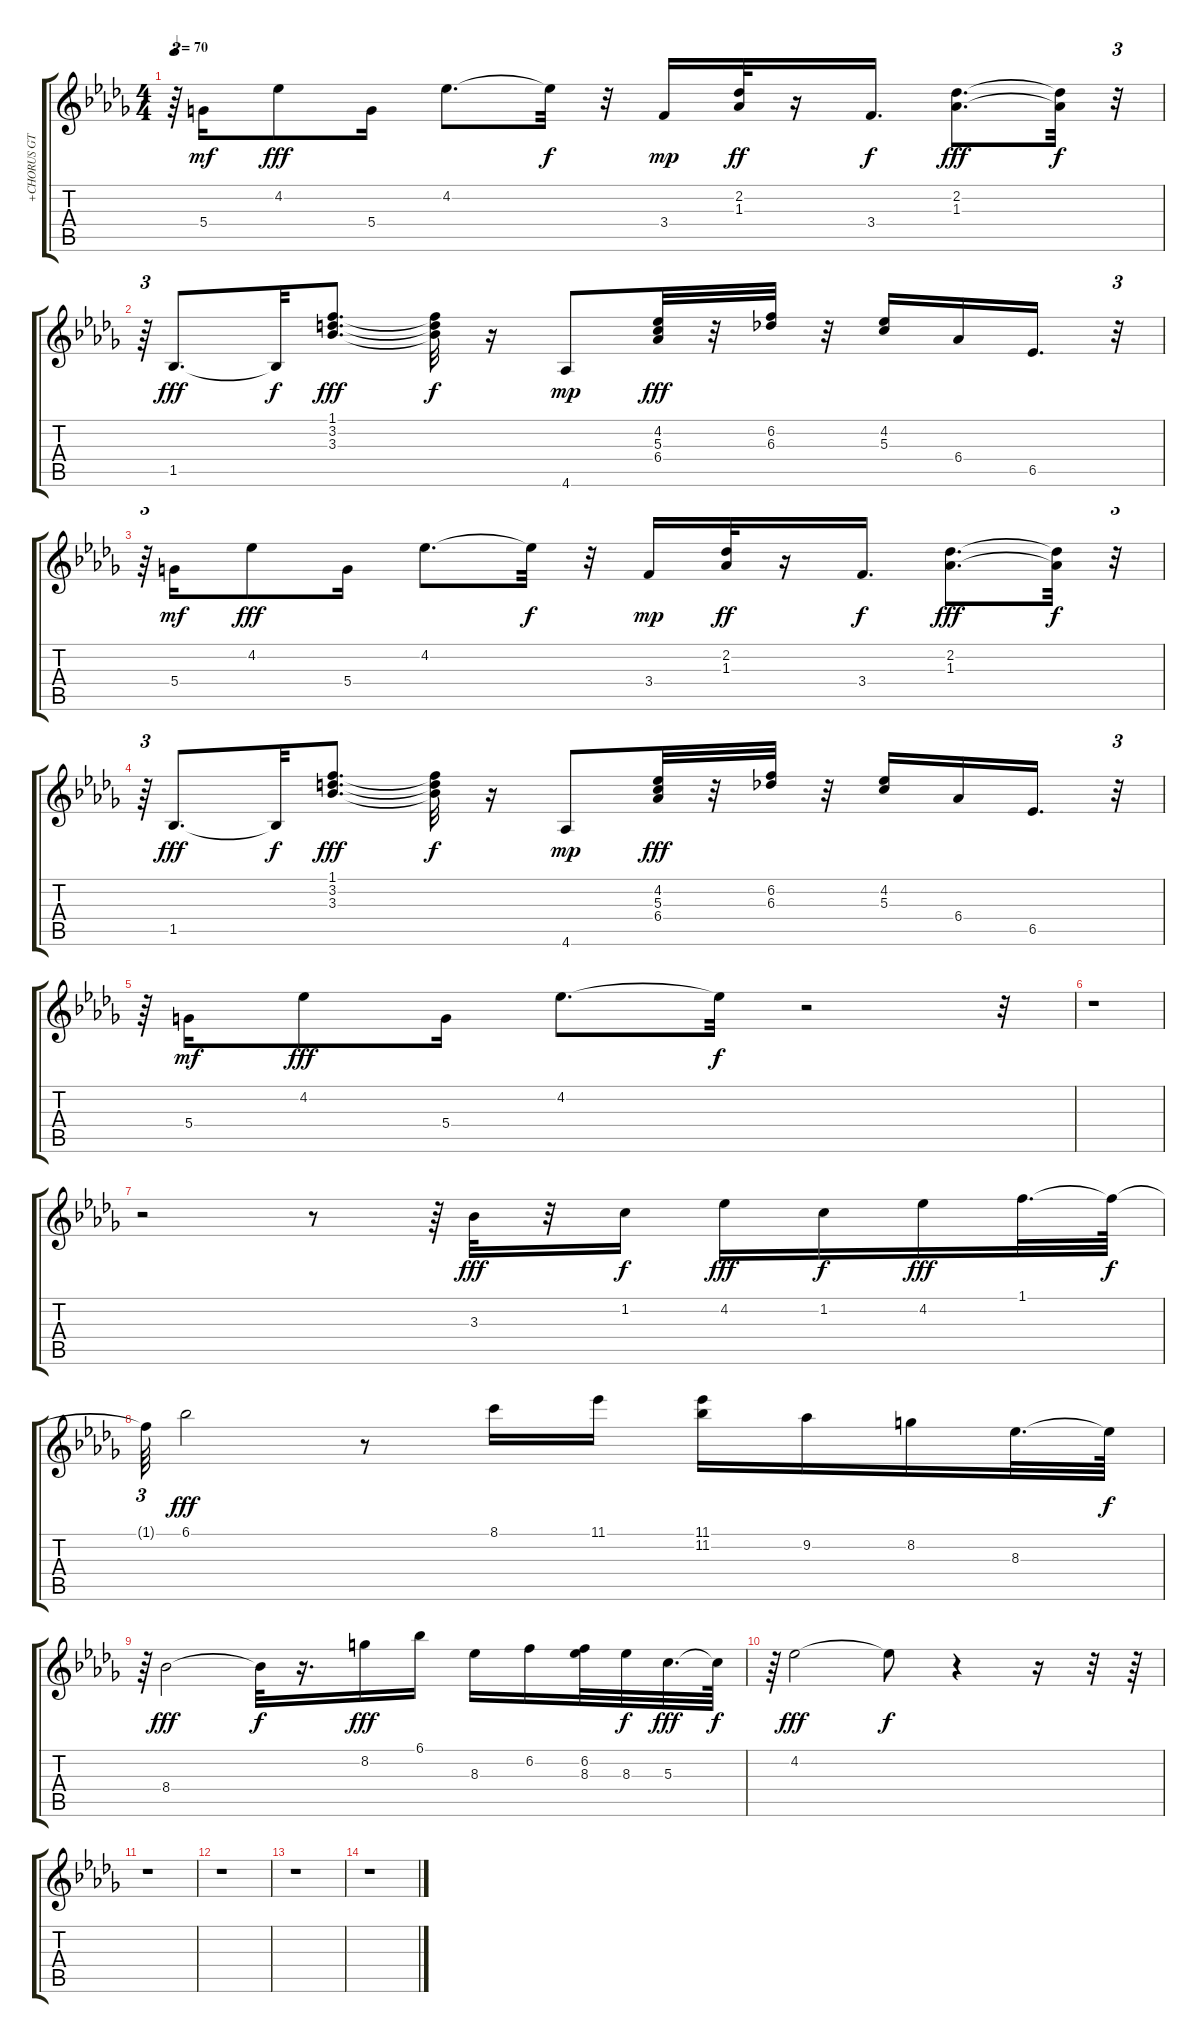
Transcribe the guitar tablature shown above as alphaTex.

\track ("+CHORUS GT" "+CHORUS GT") {instrument electricguitarclean}
\staff {score tabs}
\tuning (E4 B3 G3 D3 A2 E2) {hide}
\ts (4 4)
\tempo 70
\clef g2
\ks bbminor
r.64{tu (3 2) dy fff} 5.4.16{dy mf} 4.2.8{dy fff} 5.4.16 4.2.8{d} 4.2{t}.32{dy f} r.32 3.4.16{dy mp} (2.2 1.3).32{dy ff} r.16 3.4.16{d dy f} (2.2 1.3).8{d dy fff} (2.2{t} 1.3{t}).32{dy f} r.32{tu (3 2)} |
r.64{tu (3 2)} 1.5.8{d dy fff} 1.5{t}.32{dy f} (1.1 3.2 3.3).8{d dy fff} (1.1{t} 3.2{t} 3.3{t}).32{dy f} r.16 4.6.8{dy mp} (4.2 5.3 6.4).32{dy fff} r.32 (6.2 6.3).32 r.32 (4.2 5.3).16 6.4.16 6.5.16{d} r.32{tu (3 2)} |
r.64{tu (3 2)} 5.4.16{dy mf} 4.2.8{dy fff} 5.4.16 4.2.8{d} 4.2{t}.32{dy f} r.32 3.4.16{dy mp} (2.2 1.3).32{dy ff} r.16 3.4.16{d dy f} (2.2 1.3).8{d dy fff} (2.2{t} 1.3{t}).32{dy f} r.32{tu (3 2)} |
r.64{tu (3 2)} 1.5.8{d dy fff} 1.5{t}.32{dy f} (1.1 3.2 3.3).8{d dy fff} (1.1{t} 3.2{t} 3.3{t}).32{dy f} r.16 4.6.8{dy mp} (4.2 5.3 6.4).32{dy fff} r.32 (6.2 6.3).32 r.32 (4.2 5.3).16 6.4.16 6.5.16{d} r.32{tu (3 2)} |
r.64{tu (3 2)} 5.4.16{dy mf} 4.2.8{dy fff} 5.4.16 4.2.8{d} 4.2{t}.32{dy f} r.2 r.32{tu (3 2)} |
r.1 |
r.2 r.8 r.64{tu (3 2)} 3.3.32{dy fff} r.32 1.2.16{dy f} 4.2.16{dy fff} 1.2.16{dy f} 4.2.16{dy fff} 1.1.32{d} 1.1{t}.64{dy f} |
1.1{t}.64{tu (3 2)} 6.1.2{dy fff} r.8 8.1.16 11.1.16 (11.1 11.2).16 9.2.16 8.2.16 8.3.32{d} 8.3{t}.64{dy f} |
r.64{tu (3 2)} 8.4.2{dy fff} 8.4{t}.32{dy f} r.16{d} 8.2.16{dy fff} 6.1.16 8.3.16 6.2.16 (6.2 8.3).32 8.3.32{dy f} 5.3.32{d dy fff} 5.3{t}.64{dy f} |
r.64{tu (3 2)} 4.2.2{dy fff} 4.2{t}.8{dy f} r.4 r.16 r.32 r.64 |
r.1 |
r.1 |
r.1 |
r.1
